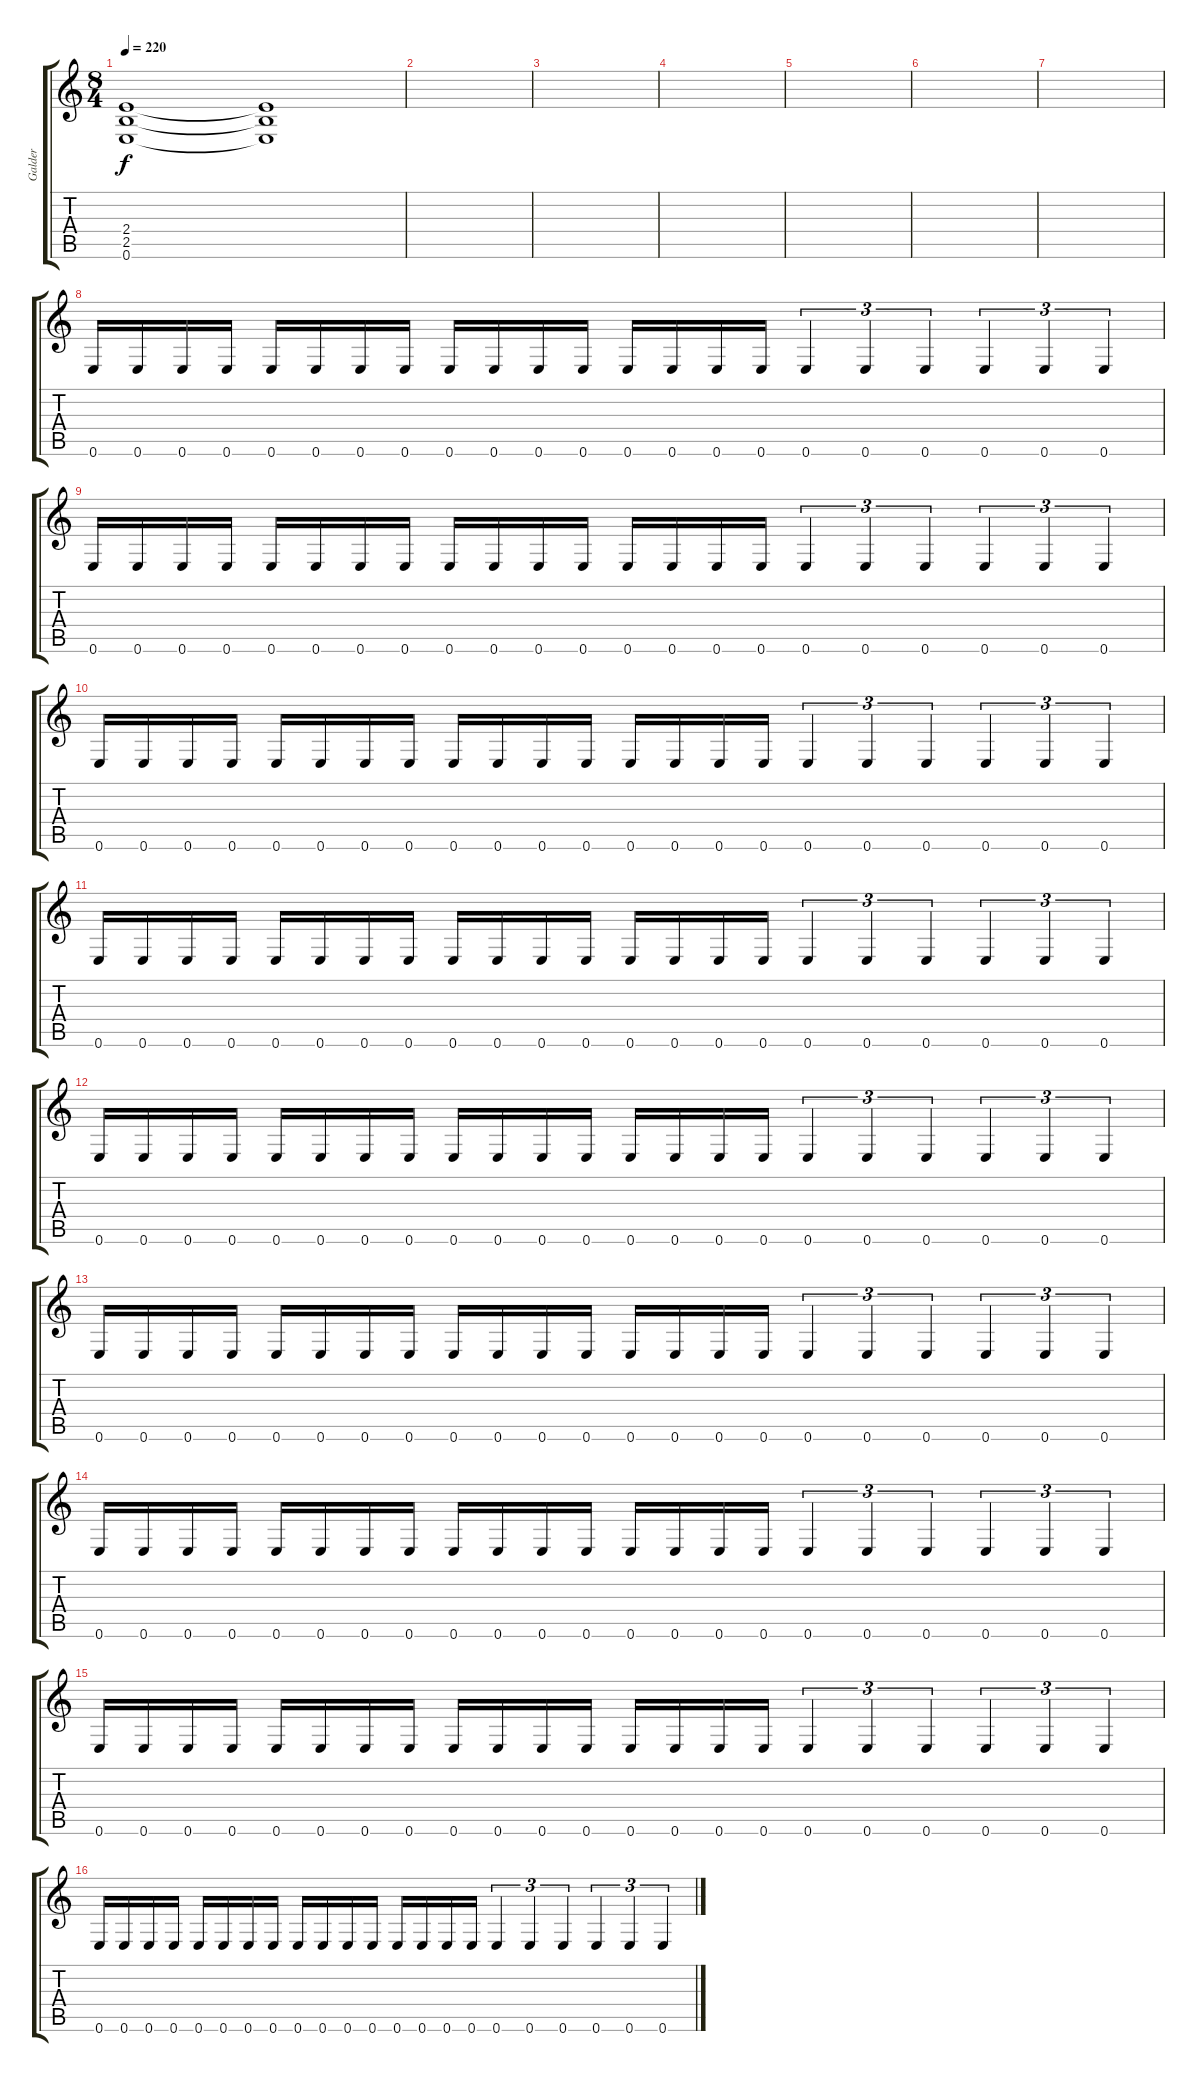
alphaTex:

\track ("Galder" "Galder") {instrument distortionguitar}
\staff {score tabs}
\tuning (E4 B3 G3 D3 A2 E2) {hide}
\ts (8 4)
\tempo 220
\clef g2
\ks c
(2.4{t} 2.5{t} 0.6{t}).1{dy f} (2.4{t} 2.5{t} 0.6{t}).1 |
|
|
|
|
|
|
0.6.16 0.6.16 0.6.16 0.6.16 0.6.16 0.6.16 0.6.16 0.6.16 0.6.16 0.6.16 0.6.16 0.6.16 0.6.16 0.6.16 0.6.16 0.6.16 0.6.4{tu (3 2)} 0.6.4{tu (3 2)} 0.6.4{tu (3 2)} 0.6.4{tu (3 2)} 0.6.4{tu (3 2)} 0.6.4{tu (3 2)} |
0.6.16 0.6.16 0.6.16 0.6.16 0.6.16 0.6.16 0.6.16 0.6.16 0.6.16 0.6.16 0.6.16 0.6.16 0.6.16 0.6.16 0.6.16 0.6.16 0.6.4{tu (3 2)} 0.6.4{tu (3 2)} 0.6.4{tu (3 2)} 0.6.4{tu (3 2)} 0.6.4{tu (3 2)} 0.6.4{tu (3 2)} |
0.6.16 0.6.16 0.6.16 0.6.16 0.6.16 0.6.16 0.6.16 0.6.16 0.6.16 0.6.16 0.6.16 0.6.16 0.6.16 0.6.16 0.6.16 0.6.16 0.6.4{tu (3 2)} 0.6.4{tu (3 2)} 0.6.4{tu (3 2)} 0.6.4{tu (3 2)} 0.6.4{tu (3 2)} 0.6.4{tu (3 2)} |
0.6.16 0.6.16 0.6.16 0.6.16 0.6.16 0.6.16 0.6.16 0.6.16 0.6.16 0.6.16 0.6.16 0.6.16 0.6.16 0.6.16 0.6.16 0.6.16 0.6.4{tu (3 2)} 0.6.4{tu (3 2)} 0.6.4{tu (3 2)} 0.6.4{tu (3 2)} 0.6.4{tu (3 2)} 0.6.4{tu (3 2)} |
0.6.16 0.6.16 0.6.16 0.6.16 0.6.16 0.6.16 0.6.16 0.6.16 0.6.16 0.6.16 0.6.16 0.6.16 0.6.16 0.6.16 0.6.16 0.6.16 0.6.4{tu (3 2)} 0.6.4{tu (3 2)} 0.6.4{tu (3 2)} 0.6.4{tu (3 2)} 0.6.4{tu (3 2)} 0.6.4{tu (3 2)} |
0.6.16 0.6.16 0.6.16 0.6.16 0.6.16 0.6.16 0.6.16 0.6.16 0.6.16 0.6.16 0.6.16 0.6.16 0.6.16 0.6.16 0.6.16 0.6.16 0.6.4{tu (3 2)} 0.6.4{tu (3 2)} 0.6.4{tu (3 2)} 0.6.4{tu (3 2)} 0.6.4{tu (3 2)} 0.6.4{tu (3 2)} |
0.6.16 0.6.16 0.6.16 0.6.16 0.6.16 0.6.16 0.6.16 0.6.16 0.6.16 0.6.16 0.6.16 0.6.16 0.6.16 0.6.16 0.6.16 0.6.16 0.6.4{tu (3 2)} 0.6.4{tu (3 2)} 0.6.4{tu (3 2)} 0.6.4{tu (3 2)} 0.6.4{tu (3 2)} 0.6.4{tu (3 2)} |
0.6.16 0.6.16 0.6.16 0.6.16 0.6.16 0.6.16 0.6.16 0.6.16 0.6.16 0.6.16 0.6.16 0.6.16 0.6.16 0.6.16 0.6.16 0.6.16 0.6.4{tu (3 2)} 0.6.4{tu (3 2)} 0.6.4{tu (3 2)} 0.6.4{tu (3 2)} 0.6.4{tu (3 2)} 0.6.4{tu (3 2)} |
0.6.16 0.6.16 0.6.16 0.6.16 0.6.16 0.6.16 0.6.16 0.6.16 0.6.16 0.6.16 0.6.16 0.6.16 0.6.16 0.6.16 0.6.16 0.6.16 0.6.4{tu (3 2)} 0.6.4{tu (3 2)} 0.6.4{tu (3 2)} 0.6.4{tu (3 2)} 0.6.4{tu (3 2)} 0.6.4{tu (3 2)}
